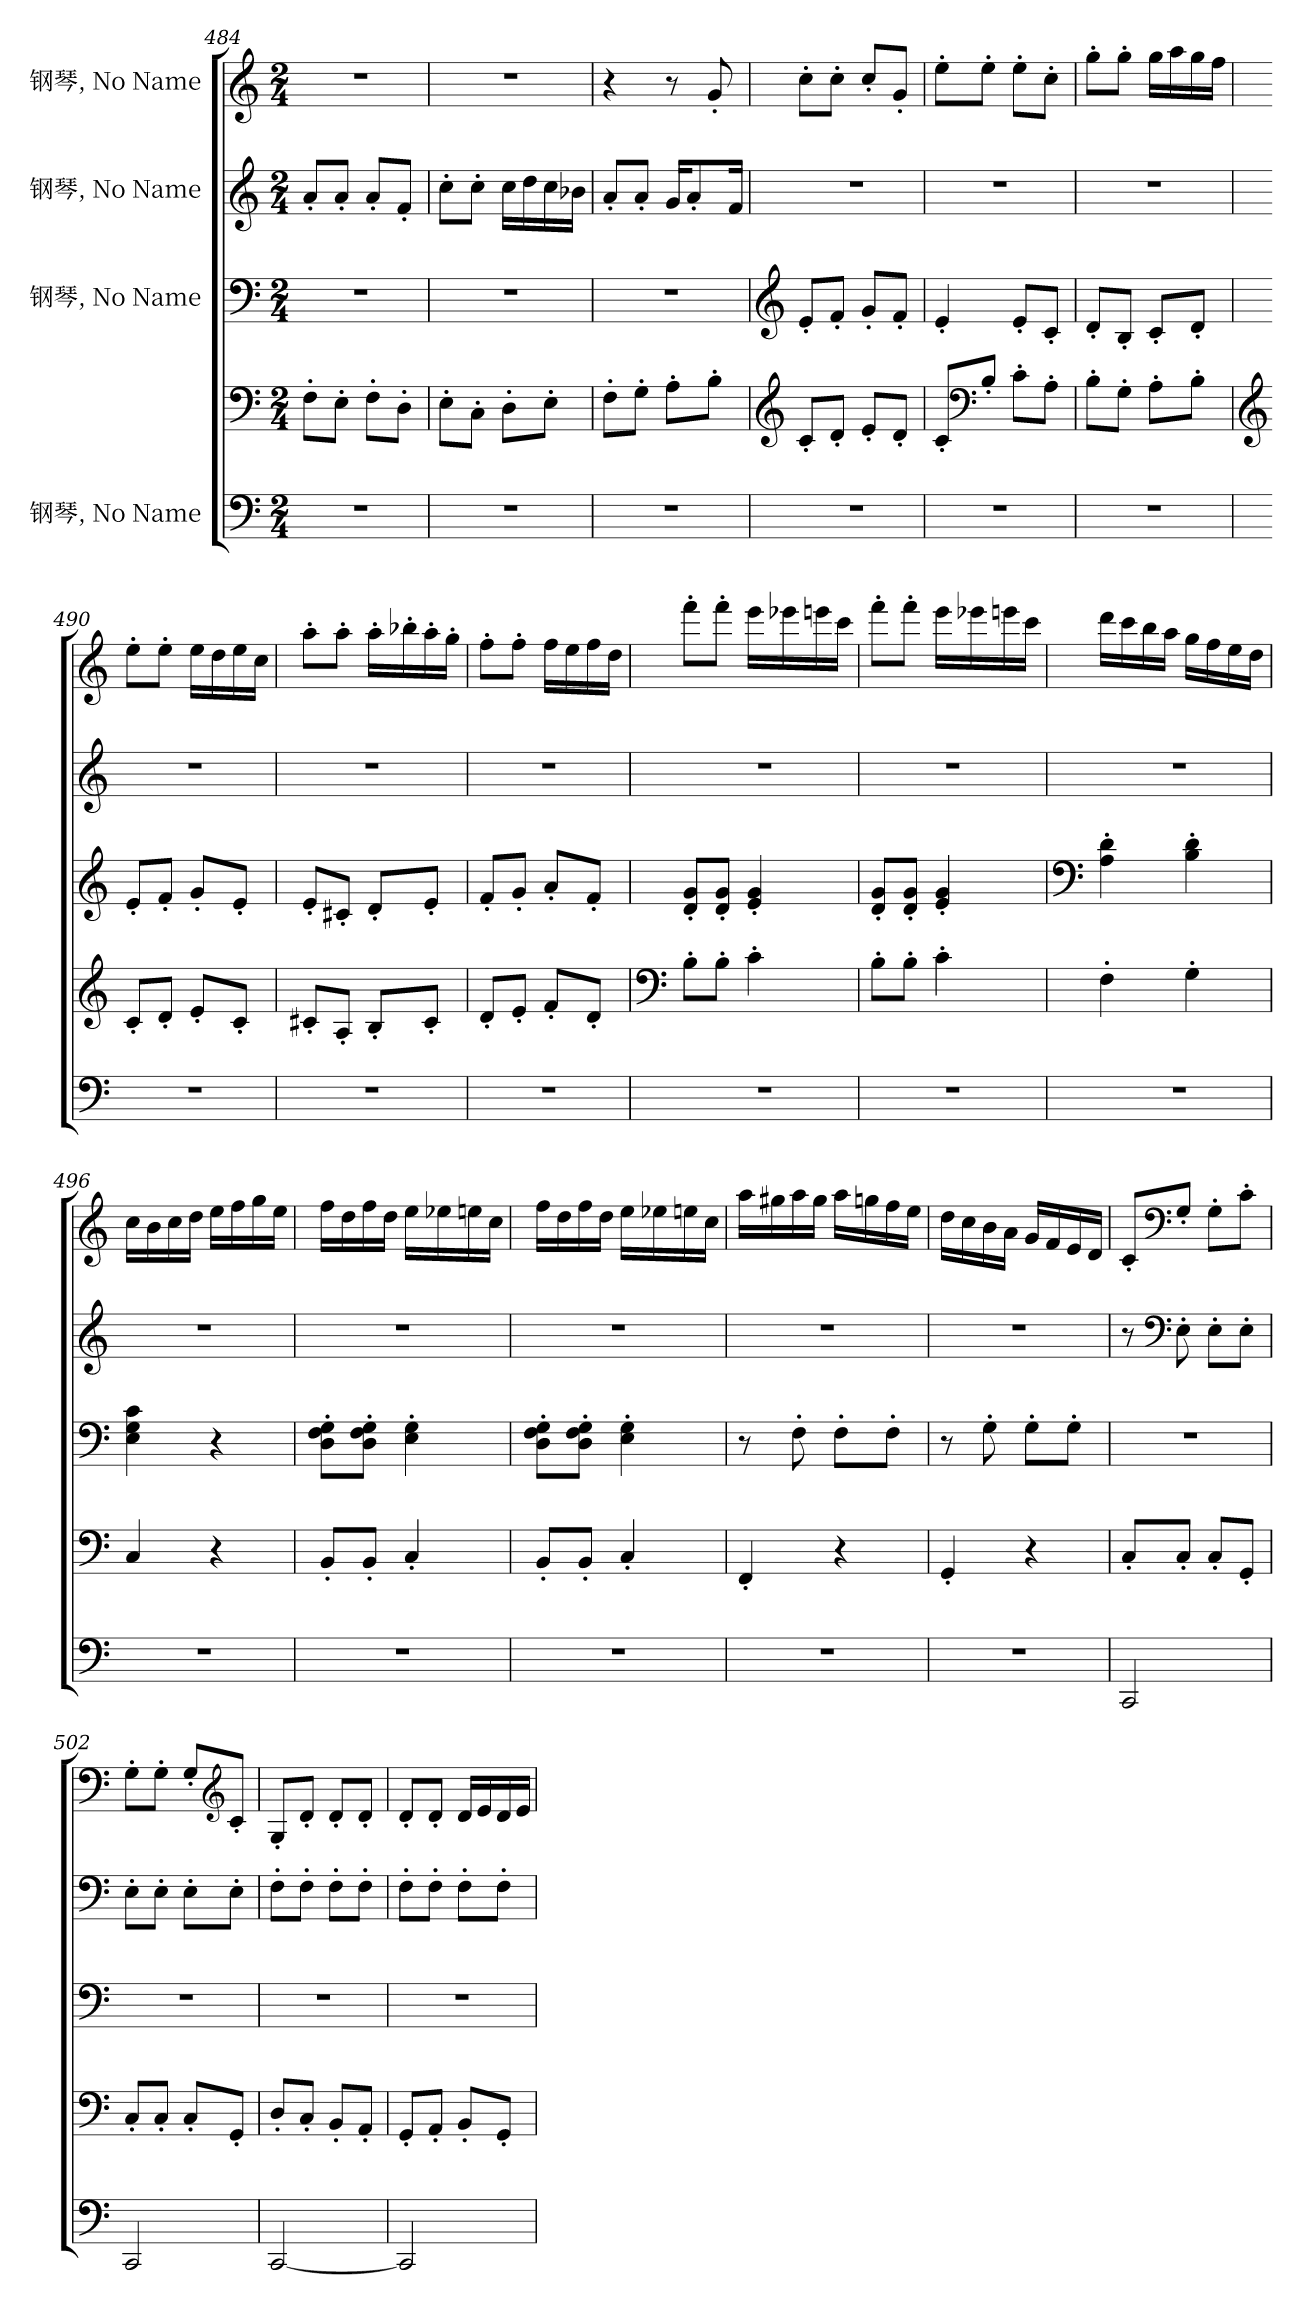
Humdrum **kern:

**kern	**kern	**kern	**kern	**kern
*part4	*part4	*part3	*part2	*part1
*staff5	*staff4	*staff3	*staff2	*staff1
*I"钢琴, No Name	*	*I"钢琴, No Name	*I"钢琴, No Name	*I"钢琴, No Name
*clefF4	*clefF4	*clefF4	*clefG2	*clefG2
*k[]	*k[]	*k[]	*k[]	*k[]
*M2/4	*M2/4	*M2/4	*M2/4	*M2/4
=484	=484	=484	=484	=484
2r	8F'\L	2r	8a'/L	2r
.	8E'\J	.	8a'/J	.
.	8F'\L	.	8a'/L	.
.	8D'\J	.	8f'/J	.
=485	=485	=485	=485	=485
2r	8E'\L	2r	8cc'\L	2r
.	8C'\J	.	8cc'\J	.
.	8D'\L	.	16cc\LL	.
.	.	.	16dd\	.
.	8E'\J	.	16cc\	.
.	.	.	16b-X\JJ	.
=486	=486	=486	=486	=486
2r	8F'\L	2r	8a'/L	4r
.	8G'\J	.	8a'/J	.
.	8A'\L	.	16g/KL	8r
.	.	.	8a'/	.
.	8B'\J	.	.	8g'/
.	.	.	16f/Jk	.
=487	=487	=487	=487	=487
*	*clefG2	*clefG2	*	*
*	*	*	*	*MM170
2r	8c'/L	8e'/L	2r	8cc'\L
.	8d'/J	8f'/J	.	8cc'\J
.	8e'/L	8g'/L	.	8cc'/L
.	8d'/J	8f'/J	.	8g'/J
!!LO:LB:g=z
=488	=488	=488	=488	=488
2r	8c'/L	4e'/	2r	8ee'\L
*	*clefF4	*	*	*
.	8B'/J	.	.	8ee'\J
.	8c'\L	8e'/L	.	8ee'\L
.	8A'\J	8c'/J	.	8cc'\J
=489	=489	=489	=489	=489
2r	8B'\L	8d'/L	2r	8gg'\L
.	8G'\J	8B'/J	.	8gg'\J
.	8A'\L	8c'/L	.	16gg\LL
.	.	.	.	16aa\
.	8B'\J	8d'/J	.	16gg\
.	.	.	.	16ff\JJ
=490	=490	=490	=490	=490
*	*clefG2	*	*	*
2r	8c'/L	8e'/L	2r	8ee'\L
.	8d'/J	8f'/J	.	8ee'\J
.	8e'/L	8g'/L	.	16ee\LL
.	.	.	.	16dd\
.	8c'/J	8e'/J	.	16ee\
.	.	.	.	16cc\JJ
=491	=491	=491	=491	=491
2r	8c#X'/L	8e'/L	2r	8aa'\L
.	8A'/J	8c#X'/J	.	8aa'\J
.	8B'/L	8d'/L	.	16aa'\LL
.	.	.	.	16bb-X'\
.	8c#'/J	8e'/J	.	16aa'\
.	.	.	.	16gg'\JJ
=492	=492	=492	=492	=492
2r	8d'/L	8f'/L	2r	8ff'\L
.	8e'/J	8g'/J	.	8ff'\J
.	8f'/L	8a'/L	.	16ff\LL
.	.	.	.	16ee\
.	8d'/J	8f'/J	.	16ff\
.	.	.	.	16dd\JJ
!!LO:PB:g=z
=493	=493	=493	=493	=493
*	*clefF4	*	*	*
*	*	*	*	*MM170
2r	8B'\L	8d/' 8g/'L	2r	8fff'\L
.	8B'\J	8d/' 8g/'J	.	8fff'\J
.	4c'\	4e/' 4g/'	.	16eee\LL
.	.	.	.	16eee-X\
.	.	.	.	16eeen\
.	.	.	.	16ccc\JJ
=494	=494	=494	=494	=494
*	*	*	*	*MM170
2r	8B'\L	8d/' 8g/'L	2r	8fff'\L
.	8B'\J	8d/' 8g/'J	.	8fff'\J
.	4c'\	4e/' 4g/'	.	16eee\LL
.	.	.	.	16eee-X\
.	.	.	.	16eeen\
.	.	.	.	16ccc\JJ
=495	=495	=495	=495	=495
*	*	*clefF4	*	*
*	*	*	*	*MM170
2r	4F'\	4A\' 4d\'	2r	16ddd\LL
.	.	.	.	16ccc\
.	.	.	.	16bb\
.	.	.	.	16aa\JJ
.	4G'\	4B\' 4d\'	.	16gg\LL
.	.	.	.	16ff\
.	.	.	.	16ee\
.	.	.	.	16dd\JJ
=496	=496	=496	=496	=496
2r	4C/	4E\ 4G\ 4c\	2r	16cc\LL
.	.	.	.	16b\
.	.	.	.	16cc\
.	.	.	.	16dd\JJ
.	4r	4r	.	16ee\LL
.	.	.	.	16ff\
.	.	.	.	16gg\
.	.	.	.	16ee\JJ
!!LO:LB:g=z
=497	=497	=497	=497	=497
*	*	*	*	*MM170
2r	8BB'/L	8D\' 8F\' 8G\'L	2r	16ff\LL
.	.	.	.	16dd\
.	8BB'/J	8D\' 8F\' 8G\'J	.	16ff\
.	.	.	.	16dd\JJ
.	4C'/	4E\' 4G\'	.	16ee\LL
.	.	.	.	16ee-X\
.	.	.	.	16een\
.	.	.	.	16cc\JJ
=498	=498	=498	=498	=498
*	*	*	*	*MM170
2r	8BB'/L	8D\' 8F\' 8G\'L	2r	16ff\LL
.	.	.	.	16dd\
.	8BB'/J	8D\' 8F\' 8G\'J	.	16ff\
.	.	.	.	16dd\JJ
.	4C'/	4E\' 4G\'	.	16ee\LL
.	.	.	.	16ee-X\
.	.	.	.	16een\
.	.	.	.	16cc\JJ
=499	=499	=499	=499	=499
*	*	*	*	*MM170
2r	4FF'/	8r	2r	16aa\LL
.	.	.	.	16gg#X\
.	.	8F'\	.	16aa\
.	.	.	.	16gg#\JJ
.	4r	8F'\L	.	16aa\LL
.	.	.	.	16ggn\
.	.	8F'\J	.	16ff\
.	.	.	.	16ee\JJ
=500	=500	=500	=500	=500
2r	4GG'/	8r	2r	16dd\LL
.	.	.	.	16cc\
.	.	8G'\	.	16b\
.	.	.	.	16a\JJ
.	4r	8G'\L	.	16g/LL
.	.	.	.	16f/
*	*	*	*	*MM169
.	.	8G'\J	.	16e/
.	.	.	.	16d/JJ
!!LO:PB:g=z
=501	=501	=501	=501	=501
*	*	*	*	*MM170
2CC/	8C'/L	2r	8r	8c'/L
*	*	*	*clefF4	*clefF4
.	8C'/J	.	8E'\	8G'/J
.	8C'/L	.	8E'\L	8G'\L
.	8GG'/J	.	8E'\J	8c'\J
=502	=502	=502	=502	=502
*	*	*	*	*MM170
2CC/	8C'/L	2r	8E'\L	8G'\L
.	8C'/J	.	8E'\J	8G'\J
.	8C'/L	.	8E'\L	8G'/L
*	*	*	*	*clefG2
.	8GG'/J	.	8E'\J	8c'/J
=503	=503	=503	=503	=503
*	*	*	*	*MM170
[2CC/	8D'/L	2r	8F'\L	8G'/L
.	8C'/J	.	8F'\J	8d'/J
.	8BB'/L	.	8F'\L	8d'/L
.	8AA'/J	.	8F'\J	8d'/J
=504	=504	=504	=504	=504
2CC/]	8GG'/L	2r	8F'\L	8d'/L
.	8AA'/J	.	8F'\J	8d'/J
.	8BB'/L	.	8F'\L	16d/LL
.	.	.	.	16e/
.	8GG'/J	.	8F'\J	16d/
.	.	.	.	16e/JJ
=	=	=	=	=
*-	*-	*-	*-	*-
